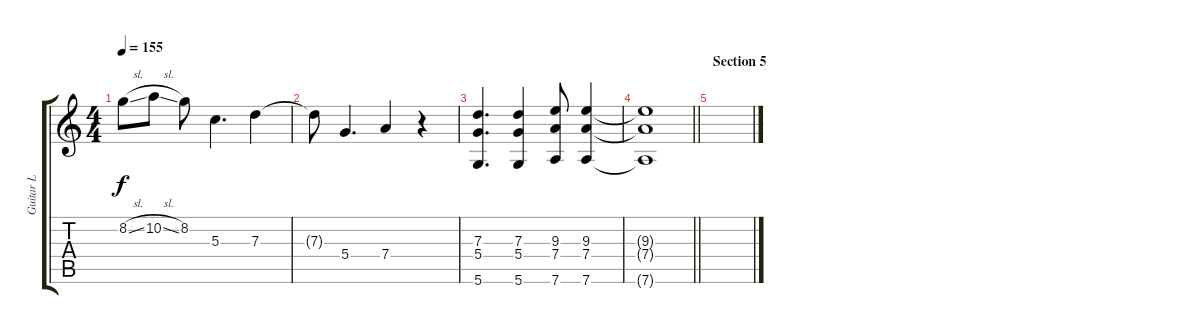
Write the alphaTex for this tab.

\track ("Guitar L" "Guitar L") {instrument overdrivenguitar}
\staff {score tabs}
\tuning (E4 B3 G3 D3 A2 D2) {hide}
\ts (4 4)
\tempo 155
\clef g2
\ks c
8.2{sl}.8{dy f} 10.2{sl}.8 8.2.8 5.3.4{d} 7.3.4 |
7.3{t}.8 5.4.4{d} 7.4.4 r.4 |
(7.3 5.4 5.6).4{d} (7.3 5.4 5.6).4 (9.3 7.4 7.6).8 (9.3 7.4 7.6).4 |
\barLineRight lightlight
(9.3{t} 7.4{t} 7.6{t}).1 |
\section ("" "Section 5")
